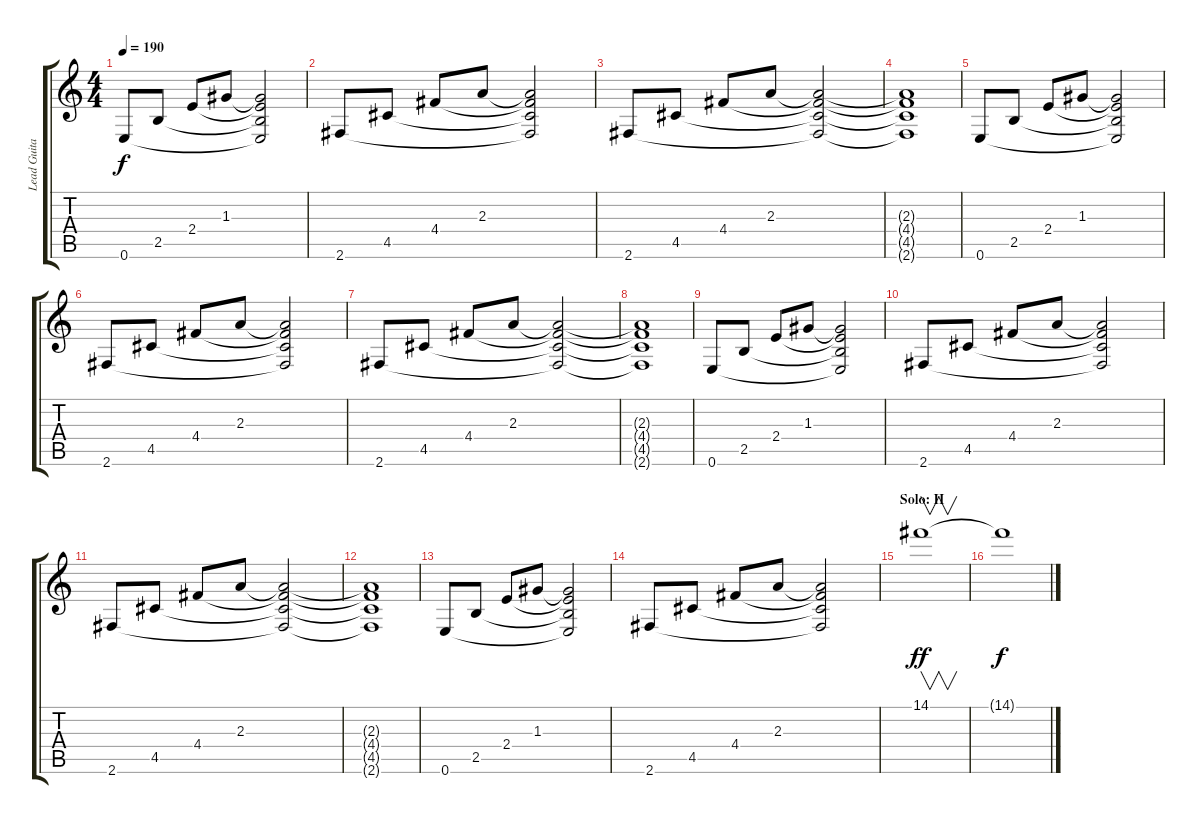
\track ("Lead Guitar II" "Lead Guita") {instrument distortionguitar}
\staff {score tabs}
\tuning (E4 B3 G3 D3 A2 E2) {hide}
\ts (4 4)
\tempo 190
\clef g2
\ks c
0.6.8{dy f} 2.5.8 2.4.8 1.3.8 (1.3{t} 2.4{t} 2.5{t} 0.6{t}).2 |
2.6.8 4.5.8 4.4.8 2.3.8 (2.3{t} 4.4{t} 4.5{t} 2.6{t}).2 |
2.6.8 4.5.8 4.4.8 2.3.8 (2.3{t} 4.4{t} 4.5{t} 2.6{t}).2 |
(2.3{t} 4.4{t} 4.5{t} 2.6{t}).1 |
0.6.8 2.5.8 2.4.8 1.3.8 (1.3{t} 2.4{t} 2.5{t} 0.6{t}).2 |
2.6.8 4.5.8 4.4.8 2.3.8 (2.3{t} 4.4{t} 4.5{t} 2.6{t}).2 |
2.6.8 4.5.8 4.4.8 2.3.8 (2.3{t} 4.4{t} 4.5{t} 2.6{t}).2 |
(2.3{t} 4.4{t} 4.5{t} 2.6{t}).1 |
0.6.8 2.5.8 2.4.8 1.3.8 (1.3{t} 2.4{t} 2.5{t} 0.6{t}).2 |
2.6.8 4.5.8 4.4.8 2.3.8 (2.3{t} 4.4{t} 4.5{t} 2.6{t}).2 |
2.6.8 4.5.8 4.4.8 2.3.8 (2.3{t} 4.4{t} 4.5{t} 2.6{t}).2 |
(2.3{t} 4.4{t} 4.5{t} 2.6{t}).1 |
0.6.8 2.5.8 2.4.8 1.3.8 (1.3{t} 2.4{t} 2.5{t} 0.6{t}).2 |
2.6.8 4.5.8 4.4.8 2.3.8 (2.3{t} 4.4{t} 4.5{t} 2.6{t}).2 |
\section ("" "Solo: II")
14.1.1{v dy ff} |
14.1{t}.1{dy f}
